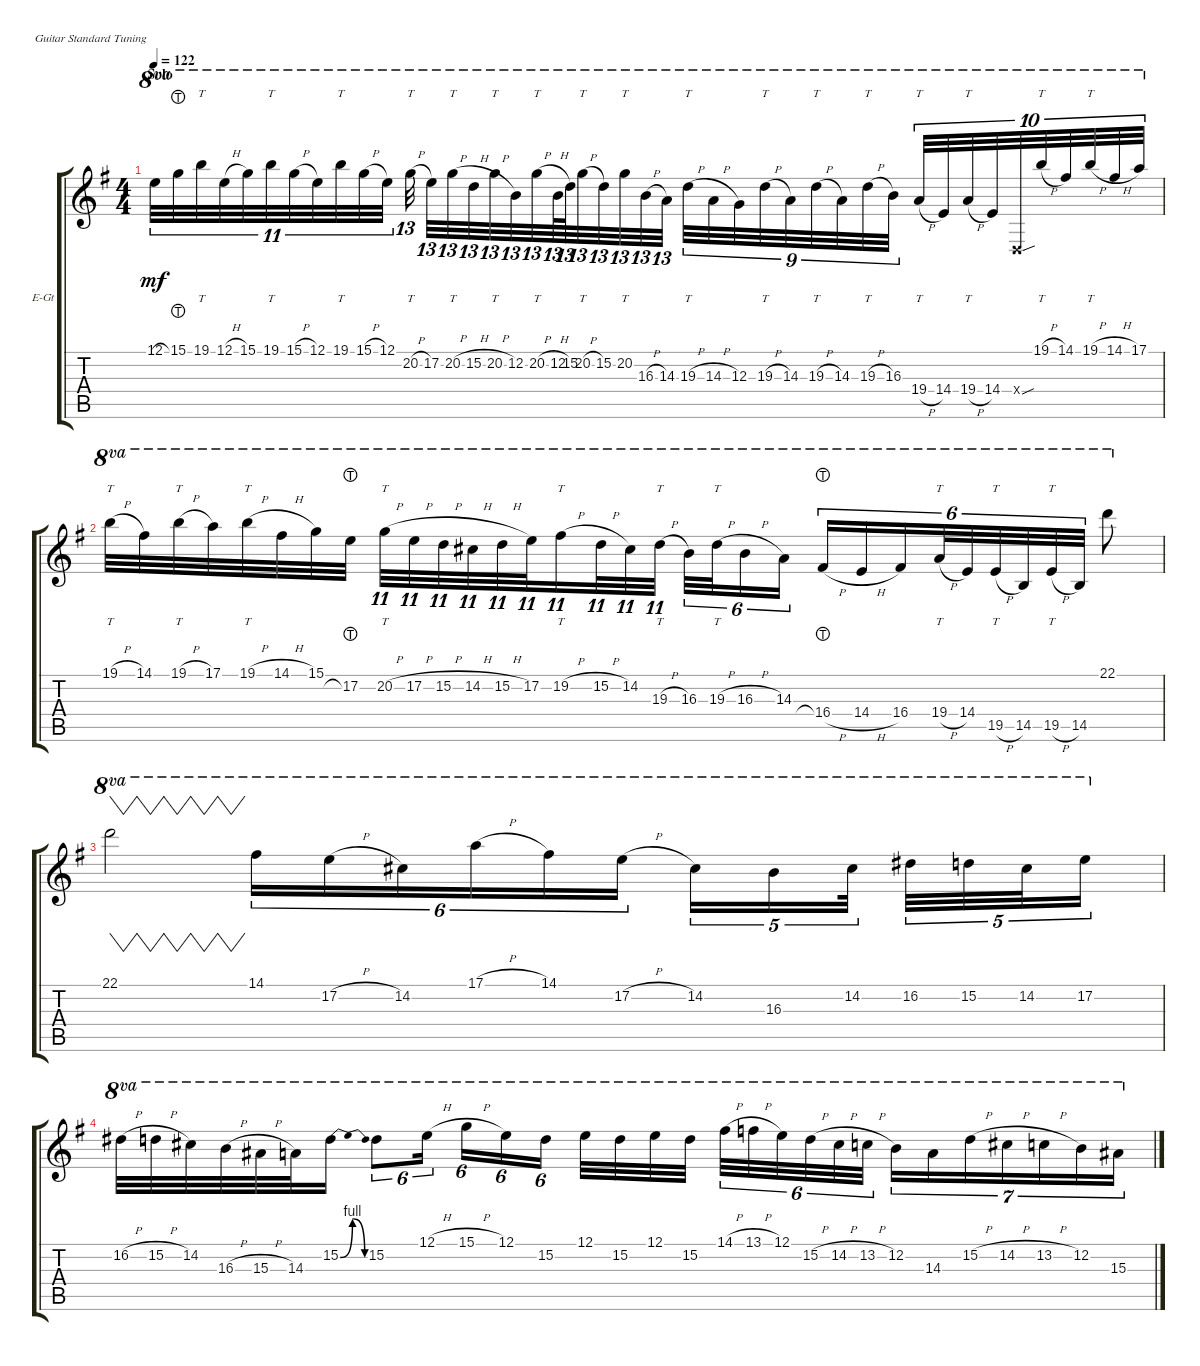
\defaultSystemsLayout 4
\bracketExtendMode groupsimilarinstruments
\firstSystemTrackNameOrientation horizontal
\otherSystemsTrackNameOrientation horizontal
\track ("VINNIE GUITAR 2" "E-Gt") {solo instrument distortionguitar}
\staff {score tabs}
\tuning (E4 B3 G3 D3 A2 E2)
\ts (4 4)
\section ("" "Solo")
\tempo 122
\clef g2
\ks g
12.1.32{tu (11 8) ot 8va dy mf} 15.1{lht}.32{tu (11 8) ot 8va} 19.1.32{tt tu (11 8) ot 8va} 12.1{h}.32{tu (11 8) ot 8va} 15.1.32{tu (11 8) ot 8va} 19.1.32{tt tu (11 8) ot 8va} 15.1{h}.32{tu (11 8) ot 8va} 12.1.32{tu (11 8) ot 8va} 19.1.32{tt tu (11 8) ot 8va} 15.1{h}.32{tu (11 8) ot 8va} 12.1.32{tu (11 8) ot 8va} 20.2{h}.32{tt tu (13 8) ot 8va} 17.2.32{tu (13 8) ot 8va} 20.2{h}.32{tt tu (13 8) ot 8va} 15.2{h}.32{tu (13 8) ot 8va} 20.2{h}.32{tt tu (13 8) ot 8va} 12.2.32{tu (13 8) ot 8va} 20.2{h}.32{tt tu (13 8) ot 8va} 12.2{h}.64{tu (13 8) ot 8va} 15.2.64{tu (13 8) ot 8va} 20.2{h}.32{tt tu (13 8) ot 8va} 15.2.32{tu (13 8) ot 8va} 20.2.32{tt tu (13 8) ot 8va} 16.3{h}.32{tu (13 8) ot 8va} 14.3.32{tu (13 8) ot 8va} 19.3{h}.32{tt tu (9 8) ot 8va} 14.3{h}.32{tu (9 8) ot 8va} 12.3.32{tu (9 8) ot 8va} 19.3{h}.32{tt tu (9 8) ot 8va} 14.3.32{tu (9 8) ot 8va} 19.3{h}.32{tt tu (9 8) ot 8va} 14.3.32{tu (9 8) ot 8va} 19.3{h}.32{tt tu (9 8) ot 8va} 16.3.32{tu (9 8) ot 8va} 19.4{h}.32{tt tu (10 8) ot 8va} 14.4.32{tu (10 8) ot 8va} 19.4{h}.32{tt tu (10 8) ot 8va} 14.4.32{tu (10 8) ot 8va} 0.4{sou x}.32{tu (10 8) ot 8va} 19.1{h}.32{tt tu (10 8) ot 8va} 14.1.32{tu (10 8) ot 8va} 19.1{h}.32{tt tu (10 8) ot 8va} 14.1{h}.32{tu (10 8) ot 8va} 17.1.32{tu (10 8) ot 8va} |
19.1{h}.32{tt ot 8va} 14.1.32{ot 8va} 19.1{h}.32{tt ot 8va} 17.1.32{ot 8va} 19.1{h}.32{tt ot 8va} 14.1{h}.32{ot 8va} 15.1.32{ot 8va} 17.2{lht}.32{ot 8va} 20.2{h}.32{tt tu (11 8) ot 8va} 17.2{h}.32{tu (11 8) ot 8va} 15.2{h}.32{tu (11 8) ot 8va} 14.2{h}.32{tu (11 8) ot 8va} 15.2{h}.32{tu (11 8) ot 8va} 17.2.32{tu (11 8) ot 8va} 19.2{h}.16{tt tu (11 8) ot 8va} 15.2{h}.32{tu (11 8) ot 8va} 14.2.32{tu (11 8) ot 8va} 19.3{h}.32{tt tu (11 8) ot 8va} 16.3.32{tu (6 4) ot 8va} 19.3{h}.32{tt tu (6 4) ot 8va} 16.3{h}.16{tu (6 4) ot 8va} 14.3.16{tu (6 4) ot 8va} 16.4{h lht}.16{tu (6 4) ot 8va} 14.4{h}.16{tu (6 4) ot 8va} 16.4.16{tu (6 4) ot 8va} 19.4{h}.32{tt tu (6 4) ot 8va} 14.4.32{tu (6 4) ot 8va} 19.5{h}.32{tt tu (6 4) ot 8va} 14.5.32{tu (6 4) ot 8va} 19.5{h}.32{tt tu (6 4) ot 8va} 14.5.32{tu (6 4) ot 8va} 22.1.8{ot 8va} |
22.1.2{vw ot 8va} 14.1.16{tu (6 4) ot 8va} 17.2{h}.16{tu (6 4) ot 8va} 14.2.16{tu (6 4) ot 8va} 17.1{h}.16{tu (6 4) ot 8va} 14.1.16{tu (6 4) ot 8va} 17.2{h}.16{tu (6 4) ot 8va} 14.2.16{tu (5 4) ot 8va} 16.3.16{tu (5 4) ot 8va} 14.2.32{tu (5 4) ot 8va} 16.2.32{tu (5 4) ot 8va} 15.2.32{tu (5 4) ot 8va} 14.2.32{tu (5 4) ot 8va} 17.2.16{tu (5 4) ot 8va} |
16.2{h}.32{ot 8va} 15.2{h}.32{ot 8va} 14.2.32{ot 8va} 16.3{h}.32{ot 8va} 15.3{h}.32{ot 8va} 14.3.32{ot 8va} 15.2{be (bendrelease 0 0 10.2 4 20.4 4 30 0)}.16{ot 8va} 15.2.8{tu (6 4) ot 8va} 12.1{h}.16{tu (6 4) ot 8va} 15.1{h}.16{tu (6 4) ot 8va} 12.1.16{tu (6 4) ot 8va} 15.2.16{tu (6 4) ot 8va} 12.1.32{ot 8va} 15.2.32{ot 8va} 12.1.32{ot 8va} 15.2.32{ot 8va} 14.1{h}.32{tu (6 4) ot 8va} 13.1{h}.32{tu (6 4) ot 8va} 12.1.32{tu (6 4) ot 8va} 15.2{h}.32{tu (6 4) ot 8va} 14.2{h}.32{tu (6 4) ot 8va} 13.2{h}.32{tu (6 4) ot 8va} 12.2.16{tu (7 4) ot 8va} 14.3.16{tu (7 4) ot 8va} 15.2{h}.16{tu (7 4) ot 8va} 14.2{h}.16{tu (7 4) ot 8va} 13.2{h}.16{tu (7 4) ot 8va} 12.2.16{tu (7 4) ot 8va} 15.3.16{tu (7 4) ot 8va}
